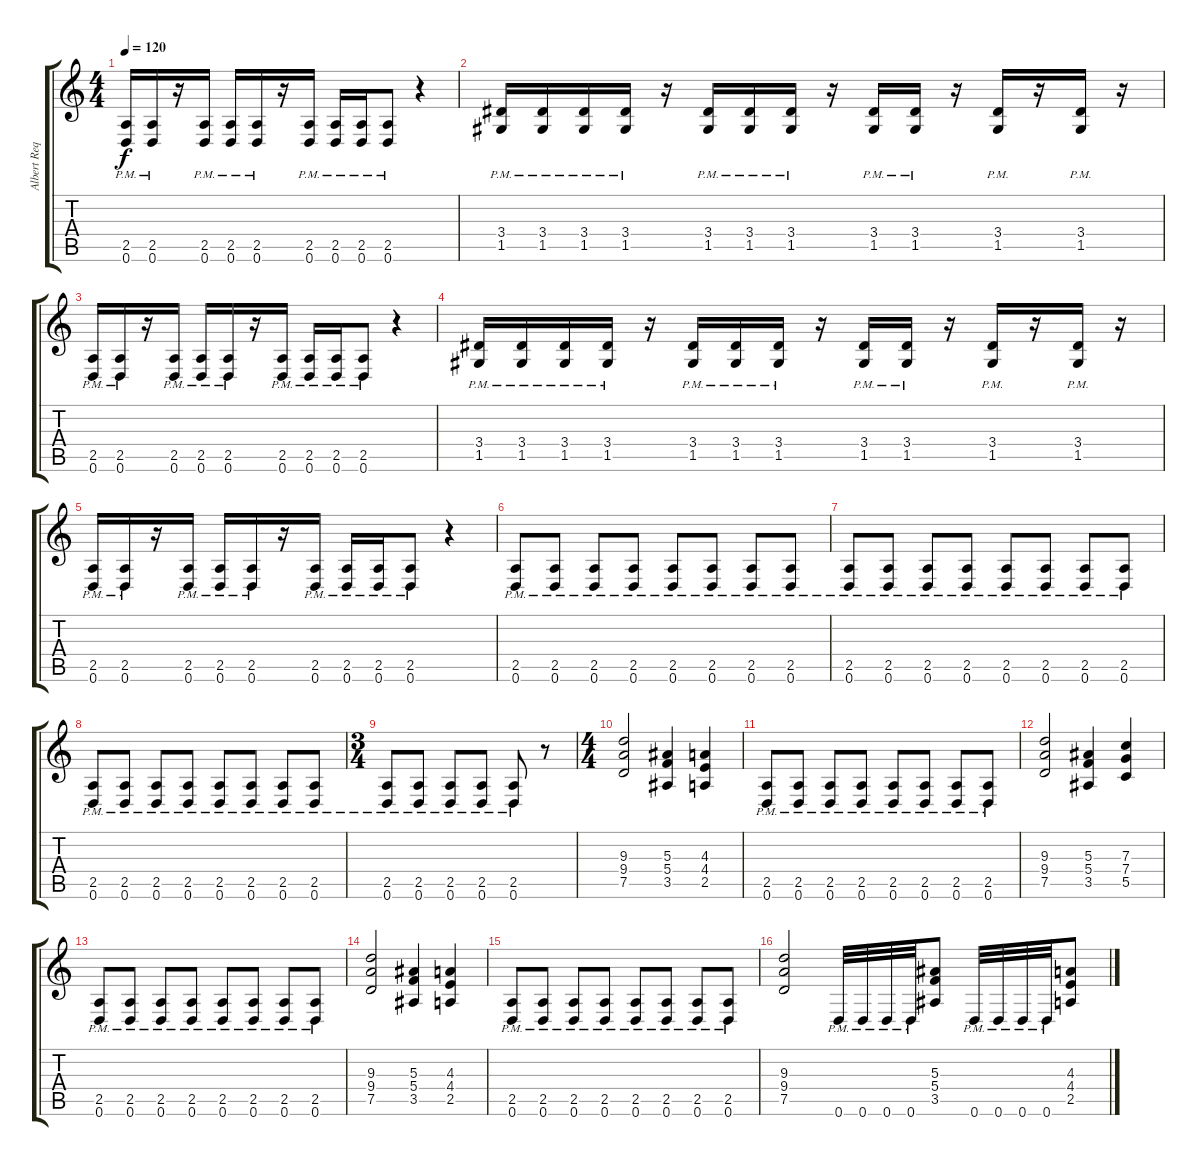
\track ("Albert Requena" "Albert Req") {instrument distortionguitar}
\staff {score tabs}
\tuning (D4 A3 F3 C3 G2 D2) {hide}
\ts (4 4)
\tempo 120
\clef g2
\ks c
(2.5{pm} 0.6{pm}).16{dy f} (2.5{pm} 0.6{pm}).16 r.16 (2.5{pm} 0.6{pm}).16 (2.5{pm} 0.6{pm}).16 (2.5{pm} 0.6{pm}).16 r.16 (2.5{pm} 0.6{pm}).16 (2.5{pm} 0.6{pm}).16 (2.5{pm} 0.6{pm}).16 (2.5{pm} 0.6{pm}).8 r.4 |
(3.4 1.5{pm}).16 (3.4 1.5{pm}).16 (3.4 1.5{pm}).16 (3.4 1.5{pm}).16 r.16 (3.4 1.5{pm}).16 (3.4 1.5{pm}).16 (3.4 1.5{pm}).16 r.16 (3.4 1.5{pm}).16 (3.4 1.5{pm}).16 r.16 (3.4 1.5{pm}).16 r.16 (3.4 1.5{pm}).16 r.16 |
(2.5{pm} 0.6{pm}).16 (2.5{pm} 0.6{pm}).16 r.16 (2.5{pm} 0.6{pm}).16 (2.5{pm} 0.6{pm}).16 (2.5{pm} 0.6{pm}).16 r.16 (2.5{pm} 0.6{pm}).16 (2.5{pm} 0.6{pm}).16 (2.5{pm} 0.6{pm}).16 (2.5{pm} 0.6{pm}).8 r.4 |
(3.4 1.5{pm}).16 (3.4 1.5{pm}).16 (3.4 1.5{pm}).16 (3.4 1.5{pm}).16 r.16 (3.4 1.5{pm}).16 (3.4 1.5{pm}).16 (3.4 1.5{pm}).16 r.16 (3.4 1.5{pm}).16 (3.4 1.5{pm}).16 r.16 (3.4 1.5{pm}).16 r.16 (3.4 1.5{pm}).16 r.16 |
(2.5{pm} 0.6{pm}).16 (2.5{pm} 0.6{pm}).16 r.16 (2.5{pm} 0.6{pm}).16 (2.5{pm} 0.6{pm}).16 (2.5{pm} 0.6{pm}).16 r.16 (2.5{pm} 0.6{pm}).16 (2.5{pm} 0.6{pm}).16 (2.5{pm} 0.6{pm}).16 (2.5{pm} 0.6{pm}).8 r.4 |
(2.5{pm} 0.6{pm}).8 (2.5{pm} 0.6{pm}).8 (2.5{pm} 0.6{pm}).8 (2.5{pm} 0.6{pm}).8 (2.5{pm} 0.6{pm}).8 (2.5{pm} 0.6{pm}).8 (2.5{pm} 0.6{pm}).8 (2.5{pm} 0.6{pm}).8 |
(2.5{pm} 0.6{pm}).8 (2.5{pm} 0.6{pm}).8 (2.5{pm} 0.6{pm}).8 (2.5{pm} 0.6{pm}).8 (2.5{pm} 0.6{pm}).8 (2.5{pm} 0.6{pm}).8 (2.5{pm} 0.6{pm}).8 (2.5{pm} 0.6{pm}).8 |
(2.5{pm} 0.6{pm}).8 (2.5{pm} 0.6{pm}).8 (2.5{pm} 0.6{pm}).8 (2.5{pm} 0.6{pm}).8 (2.5{pm} 0.6{pm}).8 (2.5{pm} 0.6{pm}).8 (2.5{pm} 0.6{pm}).8 (2.5{pm} 0.6{pm}).8 |
\ts (3 4)
(2.5{pm} 0.6{pm}).8 (2.5{pm} 0.6{pm}).8 (2.5{pm} 0.6{pm}).8 (2.5{pm} 0.6{pm}).8 (2.5{pm} 0.6{pm}).8 r.8 |
\ts (4 4)
(9.3 9.4 7.5).2 (5.3 5.4 3.5).4 (4.3 4.4 2.5).4 |
(2.5{pm} 0.6{pm}).8 (2.5{pm} 0.6{pm}).8 (2.5{pm} 0.6{pm}).8 (2.5{pm} 0.6{pm}).8 (2.5{pm} 0.6{pm}).8 (2.5{pm} 0.6{pm}).8 (2.5{pm} 0.6{pm}).8 (2.5{pm} 0.6{pm}).8 |
(9.3 9.4 7.5).2 (5.3 5.4 3.5).4 (7.3 7.4 5.5).4 |
(2.5{pm} 0.6{pm}).8 (2.5{pm} 0.6{pm}).8 (2.5{pm} 0.6{pm}).8 (2.5{pm} 0.6{pm}).8 (2.5{pm} 0.6{pm}).8 (2.5{pm} 0.6{pm}).8 (2.5{pm} 0.6{pm}).8 (2.5{pm} 0.6{pm}).8 |
(9.3 9.4 7.5).2 (5.3 5.4 3.5).4 (4.3 4.4 2.5).4 |
(2.5{pm} 0.6{pm}).8 (2.5{pm} 0.6{pm}).8 (2.5{pm} 0.6{pm}).8 (2.5{pm} 0.6{pm}).8 (2.5{pm} 0.6{pm}).8 (2.5{pm} 0.6{pm}).8 (2.5{pm} 0.6{pm}).8 (2.5{pm} 0.6{pm}).8 |
(9.3 9.4 7.5).2 0.6{pm}.32 0.6{pm}.32 0.6{pm}.32 0.6{pm}.32 (5.3 5.4 3.5).8 0.6{pm}.32 0.6{pm}.32 0.6{pm}.32 0.6{pm}.32 (4.3 4.4 2.5).8
